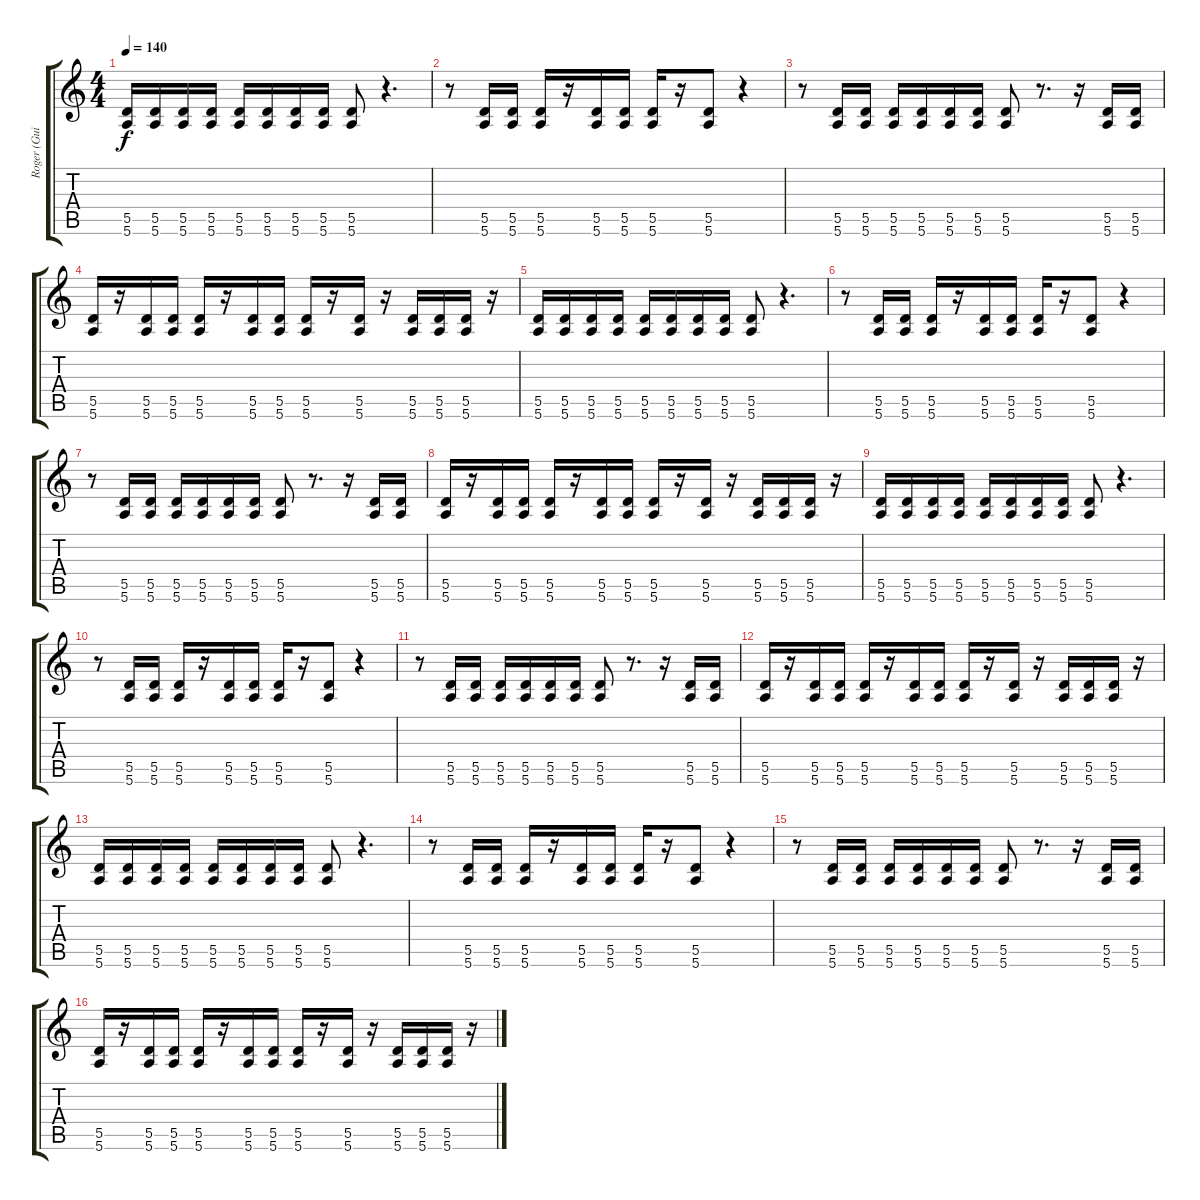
\track ("Roger (Guitar)" "Roger (Gui") {instrument distortionguitar}
\staff {score tabs}
\tuning (E4 B3 G3 D3 A2 E2) {hide}
\ts (4 4)
\tempo 140
\clef g2
\ks c
(5.5 5.6).16{dy f} (5.5 5.6).16 (5.5 5.6).16 (5.5 5.6).16 (5.5 5.6).16 (5.5 5.6).16 (5.5 5.6).16 (5.5 5.6).16 (5.5 5.6).8 r.4{d} |
r.8 (5.5 5.6).16 (5.5 5.6).16 (5.5 5.6).16 r.16 (5.5 5.6).16 (5.5 5.6).16 (5.5 5.6).16 r.16 (5.5 5.6).8 r.4 |
r.8 (5.5 5.6).16 (5.5 5.6).16 (5.5 5.6).16 (5.5 5.6).16 (5.5 5.6).16 (5.5 5.6).16 (5.5 5.6).8 r.8{d} r.16 (5.5 5.6).16 (5.5 5.6).16 |
(5.5 5.6).16 r.16 (5.5 5.6).16 (5.5 5.6).16 (5.5 5.6).16 r.16 (5.5 5.6).16 (5.5 5.6).16 (5.5 5.6).16 r.16 (5.5 5.6).16 r.16 (5.5 5.6).16 (5.5 5.6).16 (5.5 5.6).16 r.16 |
(5.5 5.6).16 (5.5 5.6).16 (5.5 5.6).16 (5.5 5.6).16 (5.5 5.6).16 (5.5 5.6).16 (5.5 5.6).16 (5.5 5.6).16 (5.5 5.6).8 r.4{d} |
r.8 (5.5 5.6).16 (5.5 5.6).16 (5.5 5.6).16 r.16 (5.5 5.6).16 (5.5 5.6).16 (5.5 5.6).16 r.16 (5.5 5.6).8 r.4 |
r.8 (5.5 5.6).16 (5.5 5.6).16 (5.5 5.6).16 (5.5 5.6).16 (5.5 5.6).16 (5.5 5.6).16 (5.5 5.6).8 r.8{d} r.16 (5.5 5.6).16 (5.5 5.6).16 |
(5.5 5.6).16 r.16 (5.5 5.6).16 (5.5 5.6).16 (5.5 5.6).16 r.16 (5.5 5.6).16 (5.5 5.6).16 (5.5 5.6).16 r.16 (5.5 5.6).16 r.16 (5.5 5.6).16 (5.5 5.6).16 (5.5 5.6).16 r.16 |
(5.5 5.6).16 (5.5 5.6).16 (5.5 5.6).16 (5.5 5.6).16 (5.5 5.6).16 (5.5 5.6).16 (5.5 5.6).16 (5.5 5.6).16 (5.5 5.6).8 r.4{d} |
r.8 (5.5 5.6).16 (5.5 5.6).16 (5.5 5.6).16 r.16 (5.5 5.6).16 (5.5 5.6).16 (5.5 5.6).16 r.16 (5.5 5.6).8 r.4 |
r.8 (5.5 5.6).16 (5.5 5.6).16 (5.5 5.6).16 (5.5 5.6).16 (5.5 5.6).16 (5.5 5.6).16 (5.5 5.6).8 r.8{d} r.16 (5.5 5.6).16 (5.5 5.6).16 |
(5.5 5.6).16 r.16 (5.5 5.6).16 (5.5 5.6).16 (5.5 5.6).16 r.16 (5.5 5.6).16 (5.5 5.6).16 (5.5 5.6).16 r.16 (5.5 5.6).16 r.16 (5.5 5.6).16 (5.5 5.6).16 (5.5 5.6).16 r.16 |
(5.5 5.6).16 (5.5 5.6).16 (5.5 5.6).16 (5.5 5.6).16 (5.5 5.6).16 (5.5 5.6).16 (5.5 5.6).16 (5.5 5.6).16 (5.5 5.6).8 r.4{d} |
r.8 (5.5 5.6).16 (5.5 5.6).16 (5.5 5.6).16 r.16 (5.5 5.6).16 (5.5 5.6).16 (5.5 5.6).16 r.16 (5.5 5.6).8 r.4 |
r.8 (5.5 5.6).16 (5.5 5.6).16 (5.5 5.6).16 (5.5 5.6).16 (5.5 5.6).16 (5.5 5.6).16 (5.5 5.6).8 r.8{d} r.16 (5.5 5.6).16 (5.5 5.6).16 |
(5.5 5.6).16 r.16 (5.5 5.6).16 (5.5 5.6).16 (5.5 5.6).16 r.16 (5.5 5.6).16 (5.5 5.6).16 (5.5 5.6).16 r.16 (5.5 5.6).16 r.16 (5.5 5.6).16 (5.5 5.6).16 (5.5 5.6).16 r.16
